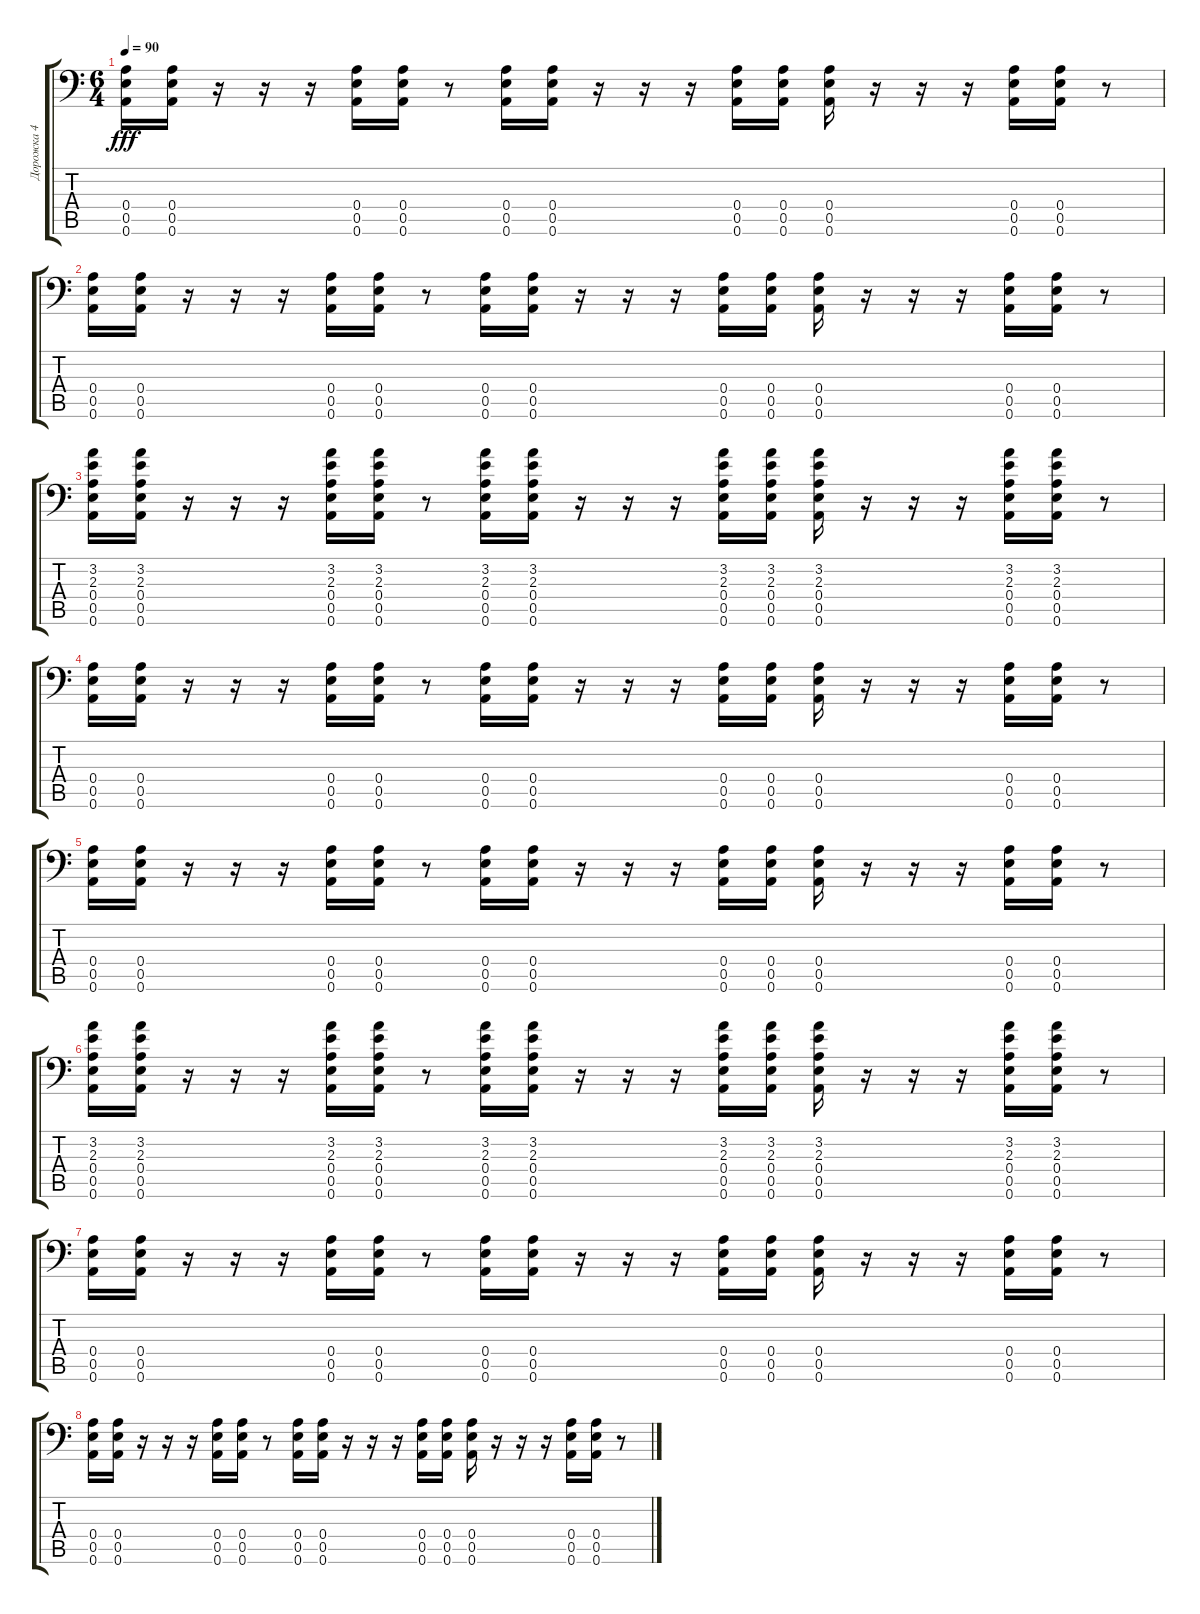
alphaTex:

\track ("Дорожка 4" "Дорожка 4") {instrument distortionguitar}
\staff {score tabs}
\tuning (B3 Gb3 D3 A2 E2 A1) {hide}
\ts (6 4)
\tempo 90
\clef f4
\ks c
(0.4 0.5 0.6).16{dy fff} (0.4 0.5 0.6).16 r.16 r.16 r.16 (0.4 0.5 0.6).16 (0.4 0.5 0.6).16 r.8 (0.4 0.5 0.6).16 (0.4 0.5 0.6).16 r.16 r.16 r.16 (0.4 0.5 0.6).16 (0.4 0.5 0.6).16 (0.4 0.5 0.6).16 r.16 r.16 r.16 (0.4 0.5 0.6).16 (0.4 0.5 0.6).16 r.8 |
(0.4 0.5 0.6).16 (0.4 0.5 0.6).16 r.16 r.16 r.16 (0.4 0.5 0.6).16 (0.4 0.5 0.6).16 r.8 (0.4 0.5 0.6).16 (0.4 0.5 0.6).16 r.16 r.16 r.16 (0.4 0.5 0.6).16 (0.4 0.5 0.6).16 (0.4 0.5 0.6).16 r.16 r.16 r.16 (0.4 0.5 0.6).16 (0.4 0.5 0.6).16 r.8 |
(3.2 2.3 0.4 0.5 0.6).16 (3.2 2.3 0.4 0.5 0.6).16 r.16 r.16 r.16 (3.2 2.3 0.4 0.5 0.6).16 (3.2 2.3 0.4 0.5 0.6).16 r.8 (3.2 2.3 0.4 0.5 0.6).16 (3.2 2.3 0.4 0.5 0.6).16 r.16 r.16 r.16 (3.2 2.3 0.4 0.5 0.6).16 (3.2 2.3 0.4 0.5 0.6).16 (3.2 2.3 0.4 0.5 0.6).16 r.16 r.16 r.16 (3.2 2.3 0.4 0.5 0.6).16 (3.2 2.3 0.4 0.5 0.6).16 r.8 |
(0.4 0.5 0.6).16{volume 16 instrument distortionguitar} (0.4 0.5 0.6).16 r.16 r.16 r.16 (0.4 0.5 0.6).16 (0.4 0.5 0.6).16 r.8 (0.4 0.5 0.6).16 (0.4 0.5 0.6).16 r.16 r.16 r.16 (0.4 0.5 0.6).16 (0.4 0.5 0.6).16 (0.4 0.5 0.6).16 r.16 r.16 r.16 (0.4 0.5 0.6).16 (0.4 0.5 0.6).16 r.8 |
(0.4 0.5 0.6).16 (0.4 0.5 0.6).16 r.16 r.16 r.16 (0.4 0.5 0.6).16 (0.4 0.5 0.6).16 r.8 (0.4 0.5 0.6).16 (0.4 0.5 0.6).16 r.16 r.16 r.16 (0.4 0.5 0.6).16 (0.4 0.5 0.6).16 (0.4 0.5 0.6).16 r.16 r.16 r.16 (0.4 0.5 0.6).16 (0.4 0.5 0.6).16 r.8 |
(3.2 2.3 0.4 0.5 0.6).16 (3.2 2.3 0.4 0.5 0.6).16 r.16 r.16 r.16 (3.2 2.3 0.4 0.5 0.6).16 (3.2 2.3 0.4 0.5 0.6).16 r.8 (3.2 2.3 0.4 0.5 0.6).16 (3.2 2.3 0.4 0.5 0.6).16 r.16 r.16 r.16 (3.2 2.3 0.4 0.5 0.6).16 (3.2 2.3 0.4 0.5 0.6).16 (3.2 2.3 0.4 0.5 0.6).16 r.16 r.16 r.16 (3.2 2.3 0.4 0.5 0.6).16 (3.2 2.3 0.4 0.5 0.6).16 r.8 |
(0.4 0.5 0.6).16 (0.4 0.5 0.6).16 r.16 r.16 r.16 (0.4 0.5 0.6).16 (0.4 0.5 0.6).16 r.8 (0.4 0.5 0.6).16 (0.4 0.5 0.6).16 r.16 r.16 r.16 (0.4 0.5 0.6).16 (0.4 0.5 0.6).16 (0.4 0.5 0.6).16 r.16 r.16 r.16 (0.4 0.5 0.6).16 (0.4 0.5 0.6).16 r.8 |
(0.4 0.5 0.6).16 (0.4 0.5 0.6).16 r.16 r.16 r.16 (0.4 0.5 0.6).16 (0.4 0.5 0.6).16 r.8 (0.4 0.5 0.6).16 (0.4 0.5 0.6).16 r.16 r.16 r.16 (0.4 0.5 0.6).16 (0.4 0.5 0.6).16 (0.4 0.5 0.6).16 r.16 r.16 r.16 (0.4 0.5 0.6).16 (0.4 0.5 0.6).16 r.8
